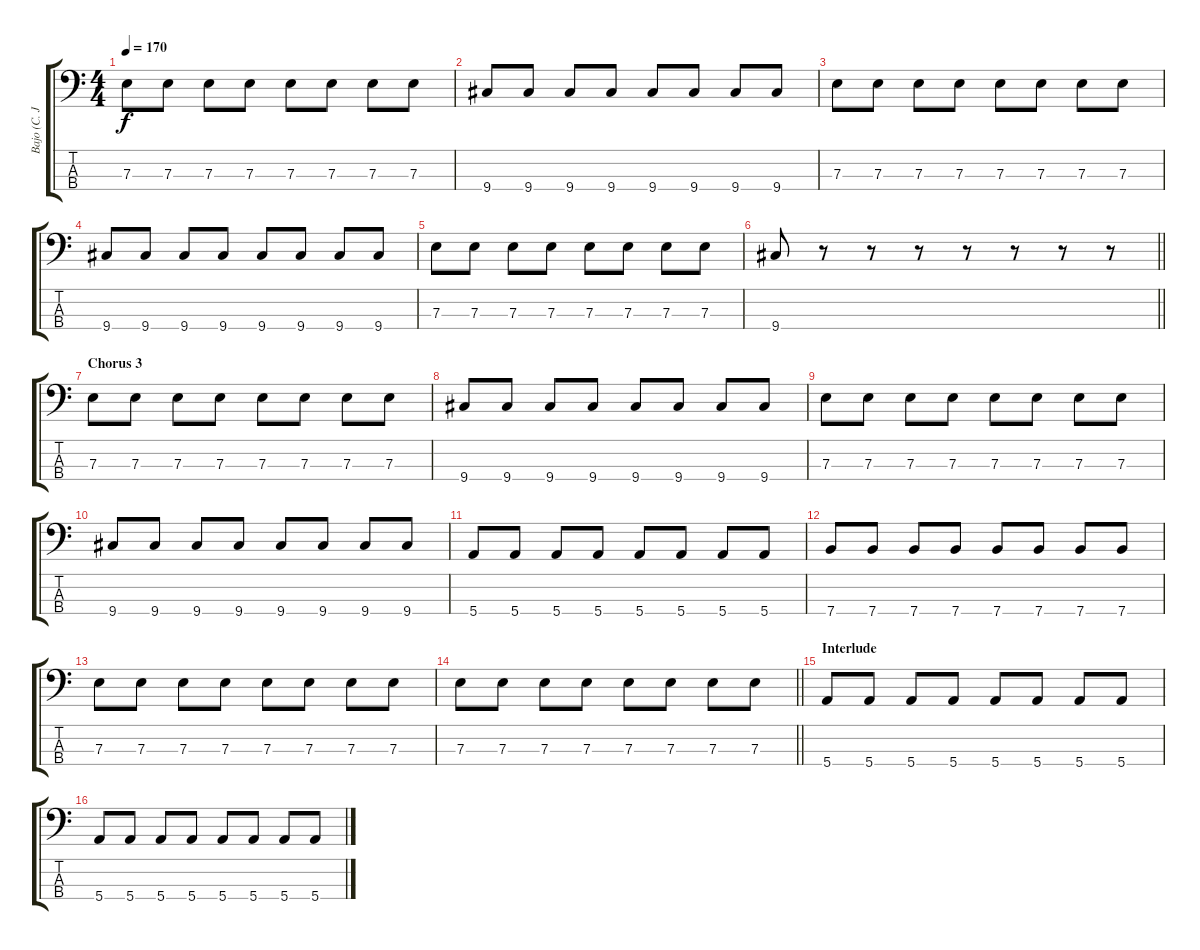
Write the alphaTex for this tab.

\track ("Bajo (C. Jay)" "Bajo (C. J") {instrument electricbassfinger}
\staff {score tabs}
\tuning (G2 D2 A1 E1) {hide}
\ts (4 4)
\tempo 170
\clef f4
\ks c
7.3.8{dy f} 7.3.8 7.3.8 7.3.8 7.3.8 7.3.8 7.3.8 7.3.8 |
9.4.8 9.4.8 9.4.8 9.4.8 9.4.8 9.4.8 9.4.8 9.4.8 |
7.3.8 7.3.8 7.3.8 7.3.8 7.3.8 7.3.8 7.3.8 7.3.8 |
9.4.8 9.4.8 9.4.8 9.4.8 9.4.8 9.4.8 9.4.8 9.4.8 |
7.3.8 7.3.8 7.3.8 7.3.8 7.3.8 7.3.8 7.3.8 7.3.8 |
\barLineRight lightlight
9.4.8 r.8 r.8 r.8 r.8 r.8 r.8 r.8 |
\section ("" "Chorus 3")
7.3.8 7.3.8 7.3.8 7.3.8 7.3.8 7.3.8 7.3.8 7.3.8 |
9.4.8 9.4.8 9.4.8 9.4.8 9.4.8 9.4.8 9.4.8 9.4.8 |
7.3.8 7.3.8 7.3.8 7.3.8 7.3.8 7.3.8 7.3.8 7.3.8 |
9.4.8 9.4.8 9.4.8 9.4.8 9.4.8 9.4.8 9.4.8 9.4.8 |
5.4.8 5.4.8 5.4.8 5.4.8 5.4.8 5.4.8 5.4.8 5.4.8 |
7.4.8 7.4.8 7.4.8 7.4.8 7.4.8 7.4.8 7.4.8 7.4.8 |
7.3.8 7.3.8 7.3.8 7.3.8 7.3.8 7.3.8 7.3.8 7.3.8 |
\barLineRight lightlight
7.3.8 7.3.8 7.3.8 7.3.8 7.3.8 7.3.8 7.3.8 7.3.8 |
\section ("" "Interlude")
5.4.8 5.4.8 5.4.8 5.4.8 5.4.8 5.4.8 5.4.8 5.4.8 |
5.4.8 5.4.8 5.4.8 5.4.8 5.4.8 5.4.8 5.4.8 5.4.8
